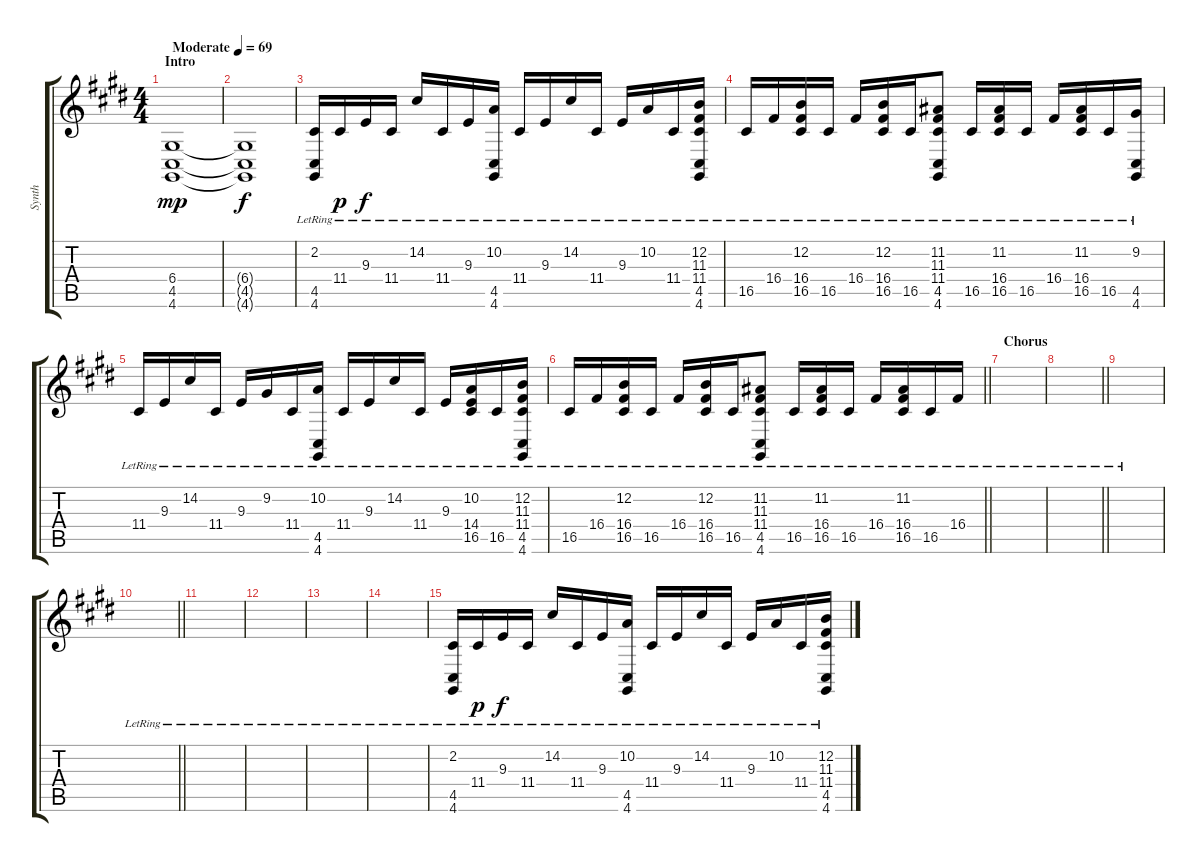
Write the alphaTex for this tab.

\track ("Synth" "Synth") {instrument brightacousticpiano}
\staff {score tabs}
\tuning (E4 B3 G3 D3 A2 E2) {hide}
\ts (4 4)
\section ("" "Intro")
\tempo (69 "Moderate")
\clef g2
\ks c#minor
(6.4 4.5 4.6).1{dy mp instrument brightacousticpiano} |
(6.4{t} 4.5{t} 4.6{t}).1{dy f} |
(2.2{lr} 4.5{lr} 4.6{lr}).16 11.4{lr}.16{dy p} 9.3{lr}.16{dy f} 11.4{lr}.16 14.2{lr}.16 11.4{lr}.16 9.3{lr}.16 (10.2{lr} 4.5{lr} 4.6{lr}).16 11.4{lr}.16 9.3{lr}.16 14.2{lr}.16 11.4{lr}.16 9.3{lr}.16 10.2{lr}.16 11.4{lr}.16 (12.2{lr} 11.3{lr} 11.4{lr} 4.5{lr} 4.6{lr}).16 |
16.5{lr}.16 16.4{lr}.16 (12.2{lr} 16.4{lr} 16.5{lr}).16 16.5{lr}.16 16.4{lr}.16 (12.2{lr} 16.4{lr} 16.5{lr}).16 16.5{lr}.16 (11.2{lr} 11.3{lr} 11.4{lr} 4.5{lr} 4.6{lr}).8 16.5{lr}.16 (11.2{lr} 16.4{lr} 16.5{lr}).16 16.5{lr}.16 16.4{lr}.16 (11.2{lr} 16.4{lr} 16.5{lr}).16 16.5{lr}.16 (9.2{lr} 4.5{lr} 4.6{lr}).16 |
11.4{lr}.16 9.3{lr}.16 14.2{lr}.16 11.4{lr}.16 9.3{lr}.16 9.2{lr}.16 11.4{lr}.16 (10.2{lr} 4.5{lr} 4.6{lr}).16 11.4{lr}.16 9.3{lr}.16 14.2{lr}.16 11.4{lr}.16 9.3{lr}.16 (10.2{lr} 14.4{lr} 16.5{lr}).16 16.5{lr}.16 (12.2{lr} 11.3{lr} 11.4{lr} 4.5{lr} 4.6{lr}).16 |
\barLineRight lightlight
16.5{lr}.16 16.4{lr}.16 (12.2{lr} 16.4{lr} 16.5{lr}).16 16.5{lr}.16 16.4{lr}.16 (12.2{lr} 16.4{lr} 16.5{lr}).16 16.5{lr}.16 (11.2{lr} 11.3{lr} 11.4{lr} 4.5{lr} 4.6{lr}).8 16.5{lr}.16 (11.2{lr} 16.4{lr} 16.5{lr}).16 16.5{lr}.16 16.4{lr}.16 (11.2{lr} 16.4{lr} 16.5{lr}).16 16.5{lr}.16 16.4{lr}.16 |
\section ("" "Chorus")
|
\barLineRight lightlight
|
|
\barLineRight lightlight
|
|
|
|
|
(2.2{lr} 4.5{lr} 4.6{lr}).16{volume 0} 11.4{lr}.16{dy p} 9.3{lr}.16{dy f} 11.4{lr}.16 14.2{lr}.16 11.4{lr}.16 9.3{lr}.16 (10.2{lr} 4.5{lr} 4.6{lr}).16 11.4{lr}.16 9.3{lr}.16 14.2{lr}.16 11.4{lr}.16 9.3{lr}.16 10.2{lr}.16 11.4{lr}.16 (12.2{lr} 11.3{lr} 11.4{lr} 4.5{lr} 4.6{lr}).16
